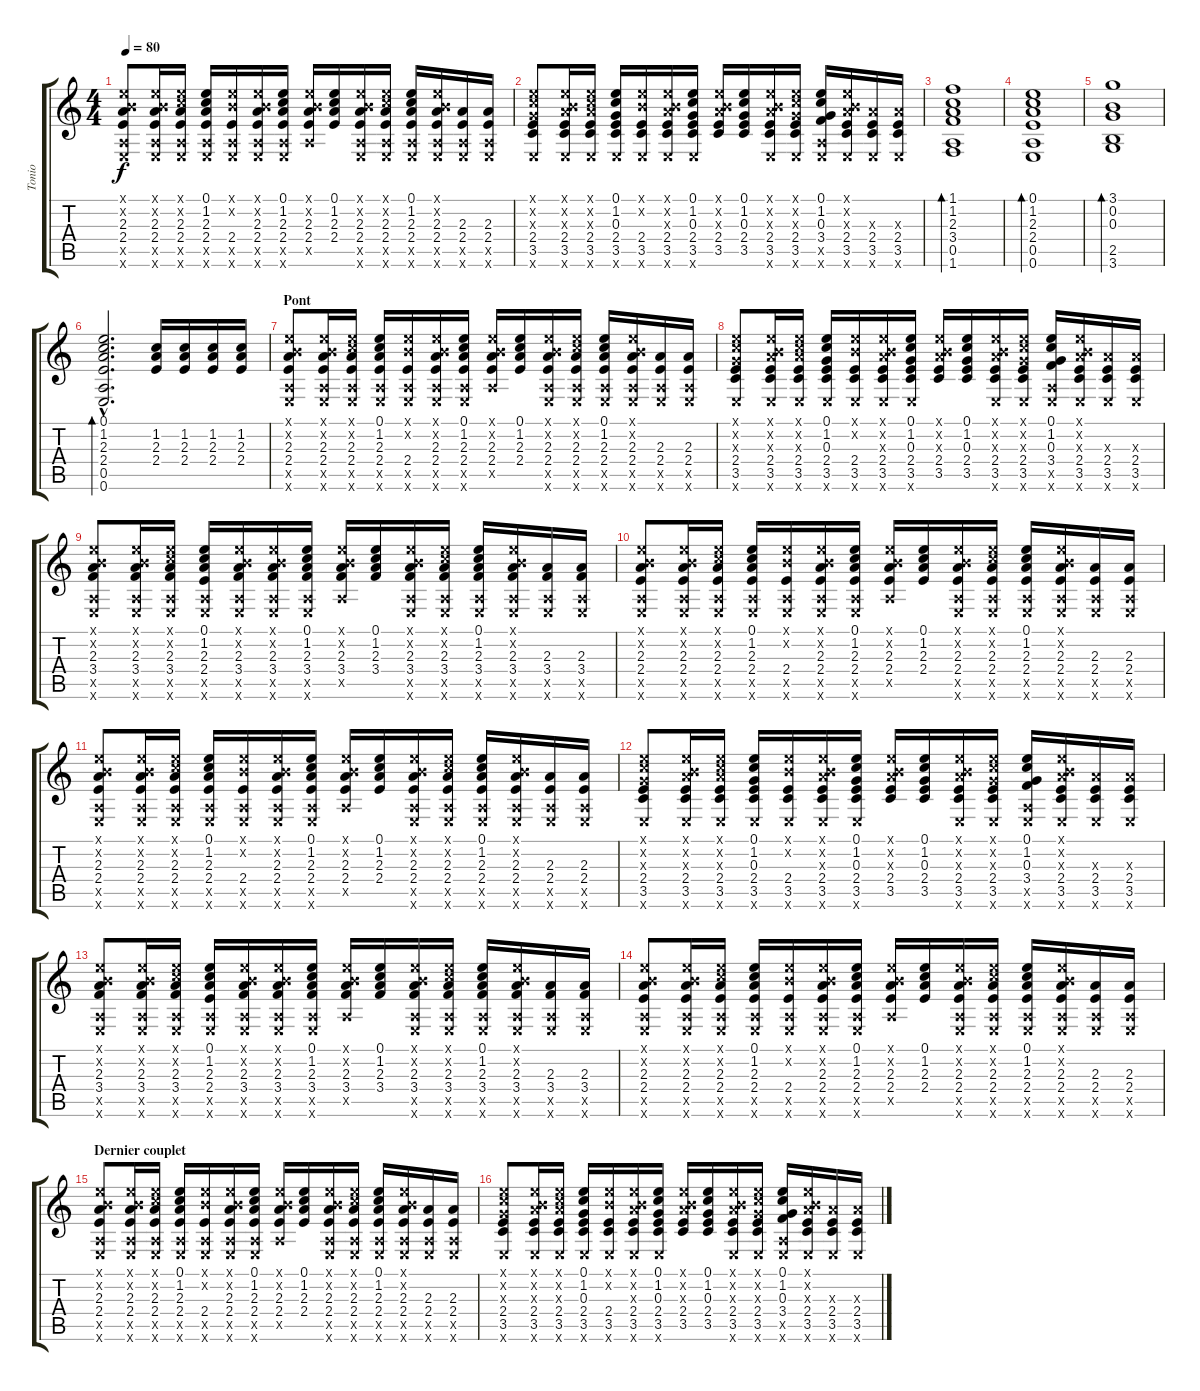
\track ("Tonio" "Tonio") {instrument acousticguitarsteel}
\staff {score tabs}
\tuning (E4 B3 G3 D3 A2 E2) {hide}
\ts (4 4)
\tempo 80
\clef g2
\ks c
(0.1{x} 0.2{x} 2.3 2.4 0.5{x} 0.6{x}).8{dy f} (0.1{x} 0.2{x} 2.3 2.4 0.5{x} 0.6{x}).16 (0.1{x} 1.2{x} 2.3 2.4 0.5{x} 0.6{x}).16 (0.1 1.2 2.3 2.4 0.5{x} 0.6{x}).16 (0.1{x} 0.2{x} 2.4 0.5{x} 0.6{x}).16 (0.1{x} 0.2{x} 2.3 2.4 0.5{x} 0.6{x}).16 (0.1 1.2 2.3 2.4 0.5{x} 0.6{x}).16 (0.1{x} 0.2{x} 2.3 2.4 0.5{x}).16 (0.1 1.2 2.3 2.4).16 (0.1{x} 0.2{x} 2.3 2.4 0.5{x} 0.6{x}).16 (0.1{x} 1.2{x} 2.3 2.4 0.5{x} 0.6{x}).16 (0.1 1.2 2.3 2.4 0.5{x} 0.6{x}).16 (0.1{x} 0.2{x} 2.3 2.4 0.5{x} 0.6{x}).16 (2.3 2.4 0.5{x} 0.6{x}).16 (2.3 2.4 0.5{x} 0.6{x}).16 |
(0.1{x} 1.2{x} 0.3{x} 2.4 3.5 0.6{x}).8 (0.1{x} 0.2{x} 2.3{x} 2.4 3.5 0.6{x}).16 (0.1{x} 1.2{x} 2.3{x} 2.4 3.5 0.6{x}).16 (0.1 1.2 0.3 2.4 3.5 0.6{x}).16 (0.1{x} 0.2{x} 2.4 3.5 0.6{x}).16 (0.1{x} 0.2{x} 2.3{x} 2.4 3.5 0.6{x}).16 (0.1 1.2 0.3 2.4 3.5 0.6{x}).16 (0.1{x} 0.2{x} 2.3{x} 2.4 3.5).16 (0.1 1.2 0.3 2.4 3.5).16 (0.1{x} 0.2{x} 2.3{x} 2.4 3.5 0.6{x}).16 (0.1{x} 1.2{x} 0.3{x} 2.4 3.5 0.6{x}).16 (0.1 1.2 0.3 3.4 0.5{x} 0.6{x}).16 (0.1{x} 0.2{x} 2.3{x} 2.4 3.5 0.6{x}).16 (2.3{x} 2.4 3.5 0.6{x}).16 (2.3{x} 2.4 3.5 0.6{x}).16 |
(1.1 1.2 2.3 3.4 0.5 1.6).1{bd 240} |
(0.1 1.2 2.3 2.4 0.5 0.6).1{bd 240} |
(3.1 0.2 0.3 2.5 3.6).1{bd 240} |
(0.1{hac} 1.2{hac} 2.3{hac} 2.4{hac} 0.5{hac} 0.6{hac}).2{d bd 240} (1.2 2.3 2.4).16 (1.2 2.3 2.4).16 (1.2 2.3 2.4).16 (1.2 2.3 2.4).16 |
\section ("" "Pont")
(0.1{x} 0.2{x} 2.3 2.4 0.5{x} 0.6{x}).8 (0.1{x} 0.2{x} 2.3 2.4 0.5{x} 0.6{x}).16 (0.1{x} 1.2{x} 2.3 2.4 0.5{x} 0.6{x}).16 (0.1 1.2 2.3 2.4 0.5{x} 0.6{x}).16 (0.1{x} 0.2{x} 2.4 0.5{x} 0.6{x}).16 (0.1{x} 0.2{x} 2.3 2.4 0.5{x} 0.6{x}).16 (0.1 1.2 2.3 2.4 0.5{x} 0.6{x}).16 (0.1{x} 0.2{x} 2.3 2.4 0.5{x}).16 (0.1 1.2 2.3 2.4).16 (0.1{x} 0.2{x} 2.3 2.4 0.5{x} 0.6{x}).16 (0.1{x} 1.2{x} 2.3 2.4 0.5{x} 0.6{x}).16 (0.1 1.2 2.3 2.4 0.5{x} 0.6{x}).16 (0.1{x} 0.2{x} 2.3 2.4 0.5{x} 0.6{x}).16 (2.3 2.4 0.5{x} 0.6{x}).16 (2.3 2.4 0.5{x} 0.6{x}).16 |
(0.1{x} 1.2{x} 0.3{x} 2.4 3.5 0.6{x}).8 (0.1{x} 0.2{x} 2.3{x} 2.4 3.5 0.6{x}).16 (0.1{x} 1.2{x} 2.3{x} 2.4 3.5 0.6{x}).16 (0.1 1.2 0.3 2.4 3.5 0.6{x}).16 (0.1{x} 0.2{x} 2.4 3.5 0.6{x}).16 (0.1{x} 0.2{x} 2.3{x} 2.4 3.5 0.6{x}).16 (0.1 1.2 0.3 2.4 3.5 0.6{x}).16 (0.1{x} 0.2{x} 2.3{x} 2.4 3.5).16 (0.1 1.2 0.3 2.4 3.5).16 (0.1{x} 0.2{x} 2.3{x} 2.4 3.5 0.6{x}).16 (0.1{x} 1.2{x} 0.3{x} 2.4 3.5 0.6{x}).16 (0.1 1.2 0.3 3.4 0.5{x} 0.6{x}).16 (0.1{x} 0.2{x} 2.3{x} 2.4 3.5 0.6{x}).16 (2.3{x} 2.4 3.5 0.6{x}).16 (2.3{x} 2.4 3.5 0.6{x}).16 |
(0.1{x} 0.2{x} 2.3 3.4 0.5{x} 0.6{x}).8 (0.1{x} 0.2{x} 2.3 3.4 0.5{x} 0.6{x}).16 (0.1{x} 1.2{x} 2.3 3.4 0.5{x} 0.6{x}).16 (0.1 1.2 2.3 2.4 0.5{x} 0.6{x}).16 (0.1{x} 0.2{x} 2.3 3.4 0.5{x} 0.6{x}).16 (0.1{x} 0.2{x} 2.3 3.4 0.5{x} 0.6{x}).16 (0.1 1.2 2.3 3.4 0.5{x} 0.6{x}).16 (0.1{x} 0.2{x} 2.3 3.4 0.5{x}).16 (0.1 1.2 2.3 3.4).16 (0.1{x} 0.2{x} 2.3 3.4 0.5{x} 0.6{x}).16 (0.1{x} 1.2{x} 2.3 3.4 0.5{x} 0.6{x}).16 (0.1 1.2 2.3 3.4 0.5{x} 0.6{x}).16 (0.1{x} 0.2{x} 2.3 3.4 0.5{x} 0.6{x}).16 (2.3 3.4 0.5{x} 0.6{x}).16 (2.3 3.4 0.5{x} 0.6{x}).16 |
(0.1{x} 0.2{x} 2.3 2.4 0.5{x} 0.6{x}).8 (0.1{x} 0.2{x} 2.3 2.4 0.5{x} 0.6{x}).16 (0.1{x} 1.2{x} 2.3 2.4 0.5{x} 0.6{x}).16 (0.1 1.2 2.3 2.4 0.5{x} 0.6{x}).16 (0.1{x} 0.2{x} 2.4 0.5{x} 0.6{x}).16 (0.1{x} 0.2{x} 2.3 2.4 0.5{x} 0.6{x}).16 (0.1 1.2 2.3 2.4 0.5{x} 0.6{x}).16 (0.1{x} 0.2{x} 2.3 2.4 0.5{x}).16 (0.1 1.2 2.3 2.4).16 (0.1{x} 0.2{x} 2.3 2.4 0.5{x} 0.6{x}).16 (0.1{x} 1.2{x} 2.3 2.4 0.5{x} 0.6{x}).16 (0.1 1.2 2.3 2.4 0.5{x} 0.6{x}).16 (0.1{x} 0.2{x} 2.3 2.4 0.5{x} 0.6{x}).16 (2.3 2.4 0.5{x} 0.6{x}).16 (2.3 2.4 0.5{x} 0.6{x}).16 |
(0.1{x} 0.2{x} 2.3 2.4 0.5{x} 0.6{x}).8 (0.1{x} 0.2{x} 2.3 2.4 0.5{x} 0.6{x}).16 (0.1{x} 1.2{x} 2.3 2.4 0.5{x} 0.6{x}).16 (0.1 1.2 2.3 2.4 0.5{x} 0.6{x}).16 (0.1{x} 0.2{x} 2.4 0.5{x} 0.6{x}).16 (0.1{x} 0.2{x} 2.3 2.4 0.5{x} 0.6{x}).16 (0.1 1.2 2.3 2.4 0.5{x} 0.6{x}).16 (0.1{x} 0.2{x} 2.3 2.4 0.5{x}).16 (0.1 1.2 2.3 2.4).16 (0.1{x} 0.2{x} 2.3 2.4 0.5{x} 0.6{x}).16 (0.1{x} 1.2{x} 2.3 2.4 0.5{x} 0.6{x}).16 (0.1 1.2 2.3 2.4 0.5{x} 0.6{x}).16 (0.1{x} 0.2{x} 2.3 2.4 0.5{x} 0.6{x}).16 (2.3 2.4 0.5{x} 0.6{x}).16 (2.3 2.4 0.5{x} 0.6{x}).16 |
(0.1{x} 1.2{x} 0.3{x} 2.4 3.5 0.6{x}).8 (0.1{x} 0.2{x} 2.3{x} 2.4 3.5 0.6{x}).16 (0.1{x} 1.2{x} 2.3{x} 2.4 3.5 0.6{x}).16 (0.1 1.2 0.3 2.4 3.5 0.6{x}).16 (0.1{x} 0.2{x} 2.4 3.5 0.6{x}).16 (0.1{x} 0.2{x} 2.3{x} 2.4 3.5 0.6{x}).16 (0.1 1.2 0.3 2.4 3.5 0.6{x}).16 (0.1{x} 0.2{x} 2.3{x} 2.4 3.5).16 (0.1 1.2 0.3 2.4 3.5).16 (0.1{x} 0.2{x} 2.3{x} 2.4 3.5 0.6{x}).16 (0.1{x} 1.2{x} 0.3{x} 2.4 3.5 0.6{x}).16 (0.1 1.2 0.3 3.4 0.5{x} 0.6{x}).16 (0.1{x} 0.2{x} 2.3{x} 2.4 3.5 0.6{x}).16 (2.3{x} 2.4 3.5 0.6{x}).16 (2.3{x} 2.4 3.5 0.6{x}).16 |
(0.1{x} 0.2{x} 2.3 3.4 0.5{x} 0.6{x}).8 (0.1{x} 0.2{x} 2.3 3.4 0.5{x} 0.6{x}).16 (0.1{x} 1.2{x} 2.3 3.4 0.5{x} 0.6{x}).16 (0.1 1.2 2.3 2.4 0.5{x} 0.6{x}).16 (0.1{x} 0.2{x} 2.3 3.4 0.5{x} 0.6{x}).16 (0.1{x} 0.2{x} 2.3 3.4 0.5{x} 0.6{x}).16 (0.1 1.2 2.3 3.4 0.5{x} 0.6{x}).16 (0.1{x} 0.2{x} 2.3 3.4 0.5{x}).16 (0.1 1.2 2.3 3.4).16 (0.1{x} 0.2{x} 2.3 3.4 0.5{x} 0.6{x}).16 (0.1{x} 1.2{x} 2.3 3.4 0.5{x} 0.6{x}).16 (0.1 1.2 2.3 3.4 0.5{x} 0.6{x}).16 (0.1{x} 0.2{x} 2.3 3.4 0.5{x} 0.6{x}).16 (2.3 3.4 0.5{x} 0.6{x}).16 (2.3 3.4 0.5{x} 0.6{x}).16 |
(0.1{x} 0.2{x} 2.3 2.4 0.5{x} 0.6{x}).8 (0.1{x} 0.2{x} 2.3 2.4 0.5{x} 0.6{x}).16 (0.1{x} 1.2{x} 2.3 2.4 0.5{x} 0.6{x}).16 (0.1 1.2 2.3 2.4 0.5{x} 0.6{x}).16 (0.1{x} 0.2{x} 2.4 0.5{x} 0.6{x}).16 (0.1{x} 0.2{x} 2.3 2.4 0.5{x} 0.6{x}).16 (0.1 1.2 2.3 2.4 0.5{x} 0.6{x}).16 (0.1{x} 0.2{x} 2.3 2.4 0.5{x}).16 (0.1 1.2 2.3 2.4).16 (0.1{x} 0.2{x} 2.3 2.4 0.5{x} 0.6{x}).16 (0.1{x} 1.2{x} 2.3 2.4 0.5{x} 0.6{x}).16 (0.1 1.2 2.3 2.4 0.5{x} 0.6{x}).16 (0.1{x} 0.2{x} 2.3 2.4 0.5{x} 0.6{x}).16 (2.3 2.4 0.5{x} 0.6{x}).16 (2.3 2.4 0.5{x} 0.6{x}).16 |
\section ("" "Dernier couplet")
(0.1{x} 0.2{x} 2.3 2.4 0.5{x} 0.6{x}).8 (0.1{x} 0.2{x} 2.3 2.4 0.5{x} 0.6{x}).16 (0.1{x} 1.2{x} 2.3 2.4 0.5{x} 0.6{x}).16 (0.1 1.2 2.3 2.4 0.5{x} 0.6{x}).16 (0.1{x} 0.2{x} 2.4 0.5{x} 0.6{x}).16 (0.1{x} 0.2{x} 2.3 2.4 0.5{x} 0.6{x}).16 (0.1 1.2 2.3 2.4 0.5{x} 0.6{x}).16 (0.1{x} 0.2{x} 2.3 2.4 0.5{x}).16 (0.1 1.2 2.3 2.4).16 (0.1{x} 0.2{x} 2.3 2.4 0.5{x} 0.6{x}).16 (0.1{x} 1.2{x} 2.3 2.4 0.5{x} 0.6{x}).16 (0.1 1.2 2.3 2.4 0.5{x} 0.6{x}).16 (0.1{x} 0.2{x} 2.3 2.4 0.5{x} 0.6{x}).16 (2.3 2.4 0.5{x} 0.6{x}).16 (2.3 2.4 0.5{x} 0.6{x}).16 |
(0.1{x} 1.2{x} 0.3{x} 2.4 3.5 0.6{x}).8 (0.1{x} 0.2{x} 2.3{x} 2.4 3.5 0.6{x}).16 (0.1{x} 1.2{x} 2.3{x} 2.4 3.5 0.6{x}).16 (0.1 1.2 0.3 2.4 3.5 0.6{x}).16 (0.1{x} 0.2{x} 2.4 3.5 0.6{x}).16 (0.1{x} 0.2{x} 2.3{x} 2.4 3.5 0.6{x}).16 (0.1 1.2 0.3 2.4 3.5 0.6{x}).16 (0.1{x} 0.2{x} 2.3{x} 2.4 3.5).16 (0.1 1.2 0.3 2.4 3.5).16 (0.1{x} 0.2{x} 2.3{x} 2.4 3.5 0.6{x}).16 (0.1{x} 1.2{x} 0.3{x} 2.4 3.5 0.6{x}).16 (0.1 1.2 0.3 3.4 0.5{x} 0.6{x}).16 (0.1{x} 0.2{x} 2.3{x} 2.4 3.5 0.6{x}).16 (2.3{x} 2.4 3.5 0.6{x}).16 (2.3{x} 2.4 3.5 0.6{x}).16
